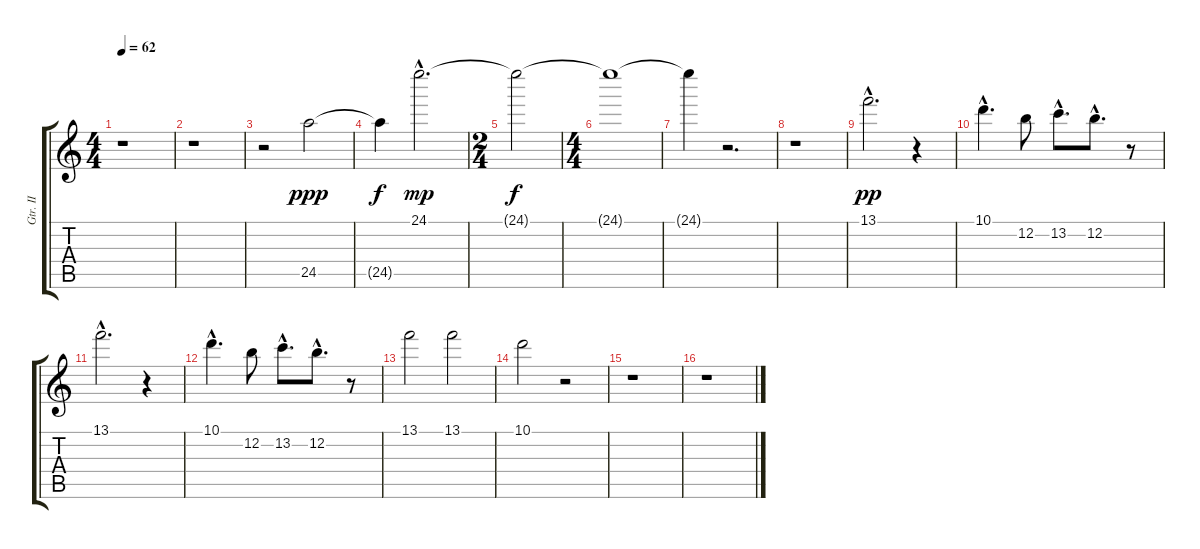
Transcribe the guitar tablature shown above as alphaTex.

\track ("Gtr. II" "Gtr. II") {instrument distortionguitar}
\staff {score tabs}
\tuning (E4 B3 G3 D3 A2 E2) {hide}
\ts (4 4)
\tempo 62
\clef g2
\ks c
r.1{dy ppp instrument distortionguitar} |
r.1 |
r.2 24.5.2 |
24.5{t}.4{dy f} 24.1{hac}.2{d dy mp} |
\ts (2 4)
24.1{t}.2{dy f} |
\ts (4 4)
24.1{t}.1 |
24.1{t}.4 r.2{d} |
r.1 |
13.1{hac}.2{d dy pp} r.4 |
10.1{hac}.4{d} 12.2.8 13.2{hac}.8{d} 12.2{hac}.8{d} r.8 |
13.1{hac}.2{d} r.4 |
10.1{hac}.4{d} 12.2.8 13.2{hac}.8{d} 12.2{hac}.8{d} r.8 |
13.1.2 13.1.2 |
10.1.2 r.2 |
r.1 |
r.1
